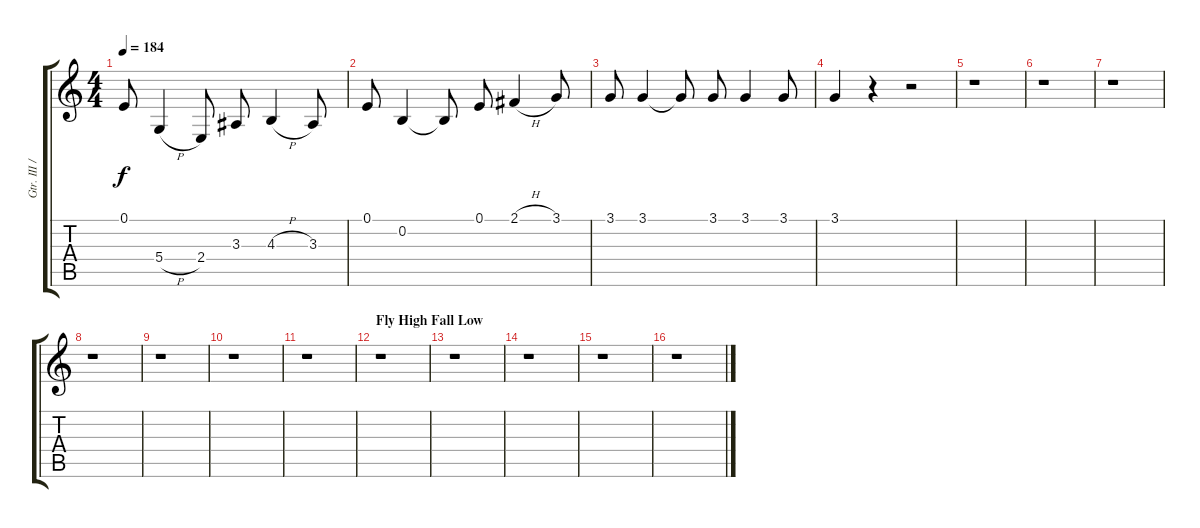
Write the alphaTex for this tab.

\track ("Gtr. III / Voice / Effects" "Gtr. III /") {instrument lead6voice}
\staff {score tabs}
\tuning (E4 B3 G3 D3 A2 E2) {hide}
\ts (4 4)
\tempo 184
\clef g2
\ks c
0.1.8{dy f} 5.4{h}.4 2.4.8 3.3.8 4.3{h}.4 3.3.8 |
0.1.8 0.2.4 0.2{t}.8 0.1.8 2.1{h}.4 3.1.8 |
3.1.8 3.1.4 3.1{t}.8 3.1.8 3.1.4 3.1.8 |
3.1.4 r.4 r.2 |
r.1 |
r.1 |
r.1 |
r.1 |
r.1 |
r.1 |
r.1 |
\section ("" "Fly High Fall Low")
r.1 |
r.1 |
r.1 |
r.1 |
r.1
